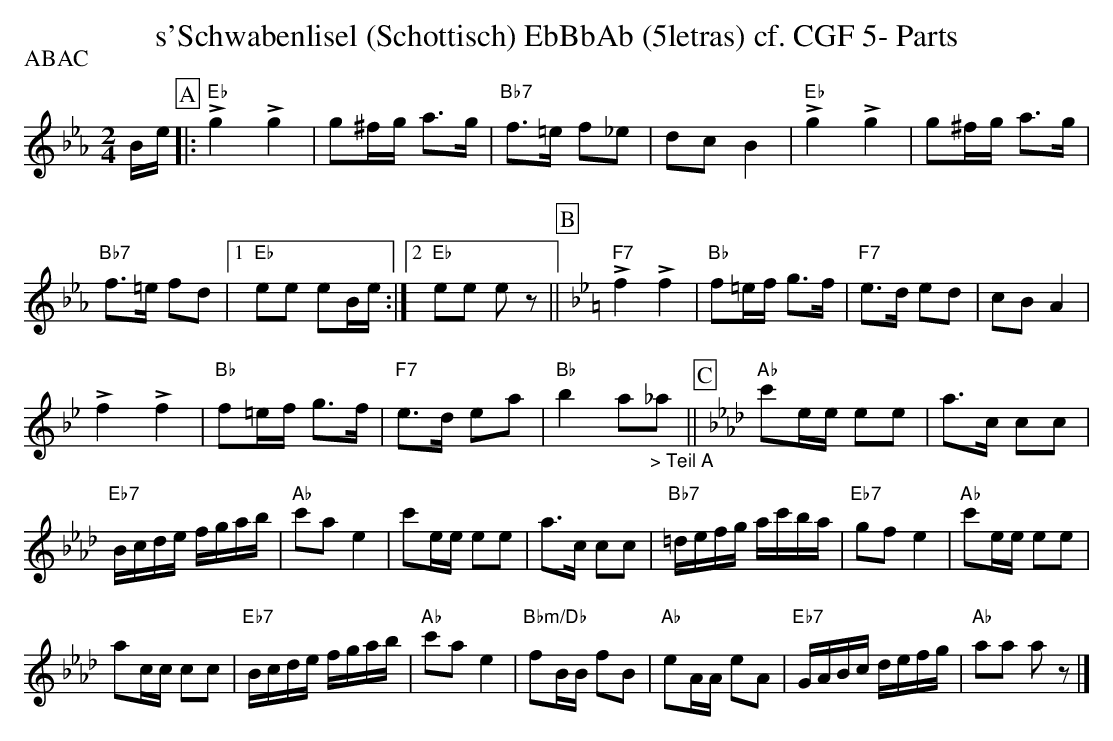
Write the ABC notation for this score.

X:1
T:s'Schwabenlisel (Schottisch) EbBbAb (5letras) cf. CGF 5- Parts
P:ABAC
M:2/4
L:1/16
K:Ebmaj%%MIDI gchordon
Be [P:A] |: "Eb"!>!g4 !>!g4 | g2^fg a3g | "Bb7"f3=e f2_e2 | d2c2B4 | "Eb"!>!g4 !>!g4 | g2^fg a3g |
"Bb7"f3=e f2d2 |1 "Eb"e2e2 e2Be :|2 "Eb"e2e2 e2z2 || [P:B] [K:Bbmaj] "F7"!>!f4 !>!f4 | "Bb"f2=ef g3f | "F7"e3d e2d2 | c2B2A4 |
!>!f4 !>!f4 | "Bb"f2=ef g3f | "F7"e3d e2a2 | "Bb"b4 a2"_> Teil A"_a2 || [P:C] [K:Abmaj] "Ab"c'2ee e2e2 | a3c c2c2 |
"Eb7"Bcde fgab | "Ab"c'2a2 e4 | c'2ee e2e2 | a3c c2c2 | "Bb7"=defg ac'ba | "Eb7"g2f2e4 | "Ab"c'2ee e2e2 |
a2cc c2c2 | "Eb7"Bcde fgab | "Ab"c'2a2e4 | "Bbm/Db"f2BB f2B2 | "Ab"e2AA e2A2 | "Eb7"GABc defg | "Ab"a2a2 a2z2 |]
